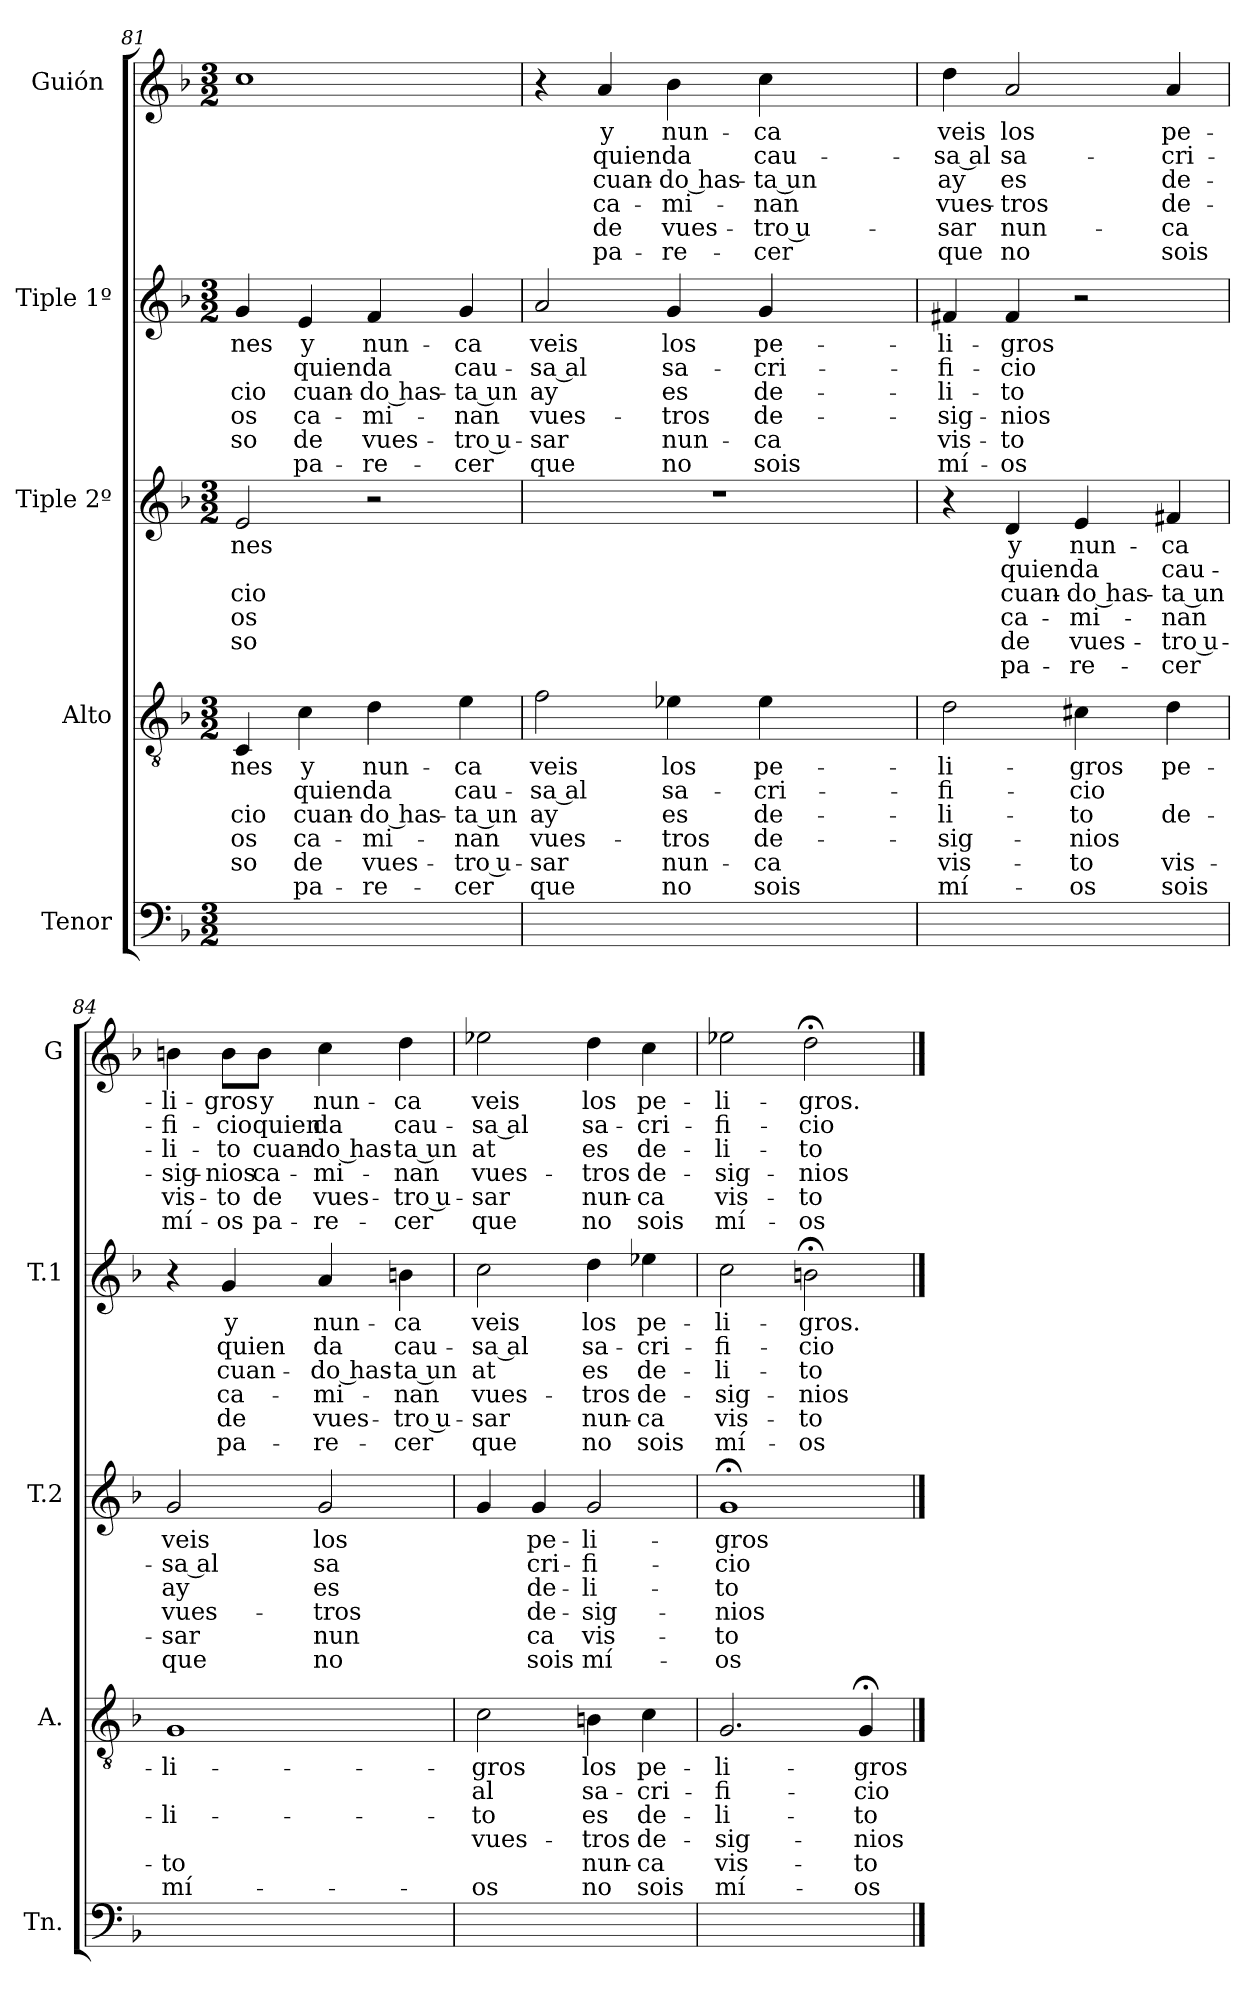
**kern	**kern	**text	**text	**text	**text	**text	**text	**kern	**text	**text	**text	**text	**text	**text	**kern	**text	**text	**text	**text	**text	**text	**kern	**text	**text	**text	**text	**text	**text
*part5	*part4	*part4	*part4	*part4	*part4	*part4	*part4	*part3	*part3	*part3	*part3	*part3	*part3	*part3	*part2	*part2	*part2	*part2	*part2	*part2	*part2	*part1	*part1	*part1	*part1	*part1	*part1	*part1
*staff5	*staff4	*staff4	*staff4	*staff4	*staff4	*staff4	*staff4	*staff3	*staff3	*staff3	*staff3	*staff3	*staff3	*staff3	*staff2	*staff2	*staff2	*staff2	*staff2	*staff2	*staff2	*staff1	*staff1	*staff1	*staff1	*staff1	*staff1	*staff1
*I"Tenor	*I"Alto	*	*	*	*	*	*	*I"Tiple 2º	*	*	*	*	*	*	*I"Tiple 1º	*	*	*	*	*	*	*I"Guión 	*	*	*	*	*	*
*I'Tn.	*I'A.	*	*	*	*	*	*	*I'T.2	*	*	*	*	*	*	*I'T.1	*	*	*	*	*	*	*I'G	*	*	*	*	*	*
*clefF4	*clefGv2	*	*	*	*	*	*	*clefG2	*	*	*	*	*	*	*clefG2	*	*	*	*	*	*	*clefG2	*	*	*	*	*	*
*k[b-]	*k[b-]	*	*	*	*	*	*	*k[b-]	*	*	*	*	*	*	*k[b-]	*	*	*	*	*	*	*k[b-]	*	*	*	*	*	*
*M3/2	*M3/2	*	*	*	*	*	*	*M3/2	*	*	*	*	*	*	*M3/2	*	*	*	*	*	*	*M3/2	*	*	*	*	*	*
=81	=81	=81	=81	=81	=81	=81	=81	=81	=81	=81	=81	=81	=81	=81	=81	=81	=81	=81	=81	=81	=81	=81	=81	=81	=81	=81	=81	=81
1ryy	4C	-nes	.	-cio	-os	-so	.	2e	-nes	.	-cio	-os	-so	.	4g	-nes	.	-cio	-os	-so	.	1cc	.	.	.	.	.	.
.	4c	y	quien	cuan-	ca-	de	pa-	.	.	.	.	.	.	.	4e	y	quien	cuan-	ca-	de	pa-	.	.	.	.	.	.	.
.	4d	nun-	da	do has-	-mi-	vues-	-re-	2r	.	.	.	.	.	.	4f	nun-	da	do has-	-mi-	vues-	-re-	.	.	.	.	.	.	.
.	4e	-ca	cau-	-ta un	-nan	tro u-	-cer	.	.	.	.	.	.	.	4g	-ca	cau-	-ta un	-nan	tro u-	-cer	.	.	.	.	.	.	.
=82	=82	=82	=82	=82	=82	=82	=82	=82	=82	=82	=82	=82	=82	=82	=82	=82	=82	=82	=82	=82	=82	=82	=82	=82	=82	=82	=82	=82
1.ryy	2f	veis	-sa al	ay	vues-	-sar	que	1.r	.	.	.	.	.	.	2a	veis	-sa al	ay	vues-	-sar	que	4r	.	.	.	.	.	.
.	.	.	.	.	.	.	.	.	.	.	.	.	.	.	.	.	.	.	.	.	.	4a	y	quien	cuan-	ca-	de	pa-
.	4e-X	los	sa-	es	-tros	nun-	no	.	.	.	.	.	.	.	4g	los	sa-	es	-tros	nun-	no	4b-	nun-	da	do has-	-mi-	vues-	-re-
.	4e-	pe-	-cri-	de-	de-	-ca	sois	.	.	.	.	.	.	.	4g	pe-	-cri-	de-	de-	-ca	sois	4cc	-ca	cau-	-ta un	-nan	tro u-	-cer
.	2ryy	.	.	.	.	.	.	.	.	.	.	.	.	.	2ryy	.	.	.	.	.	.	2ryy	.	.	.	.	.	.
=83	=83	=83	=83	=83	=83	=83	=83	=83	=83	=83	=83	=83	=83	=83	=83	=83	=83	=83	=83	=83	=83	=83	=83	=83	=83	=83	=83	=83
1ryy	2d	-li-	-fi-	-li-	-sig-	vis-	mí-	4r	.	.	.	.	.	.	4f#X	-li-	-fi-	-li-	-sig-	vis-	mí-	4dd	veis	-sa al	ay	vues-	-sar	que
.	.	.	.	.	.	.	.	4d	y	quien	cuan-	ca-	de	pa-	4f#	-gros	-cio	-to	-nios	-to	-os	2a	los	sa-	es	-tros	nun-	no
.	4c#X	-gros	-cio	-to	-nios	-to	-os	4e	nun-	da	do has-	-mi-	vues-	-re-	2r	.	.	.	.	.	.	.	.	.	.	.	.	.
.	4d	pe-	.	de-	.	-vis-	sois	4f#X	-ca	cau-	-ta un	-nan	tro u-	-cer	.	.	.	.	.	.	.	4a	pe-	-cri-	de-	de-	-ca	sois
=84	=84	=84	=84	=84	=84	=84	=84	=84	=84	=84	=84	=84	=84	=84	=84	=84	=84	=84	=84	=84	=84	=84	=84	=84	=84	=84	=84	=84
1ryy	1G	-li-	.	-li-	.	-to	mí-	2g	veis	-sa al	ay	vues-	-sar	que	4r	.	.	.	.	.	.	4bn	-li-	-fi-	-li-	-sig-	vis-	mí-
.	.	.	.	.	.	.	.	.	.	.	.	.	.	.	4g	y	quien	cuan-	ca-	de	pa-	8b\L	-gros	-cio	-to	-nios	-to	-os
.	.	.	.	.	.	.	.	.	.	.	.	.	.	.	.	.	.	.	.	.	.	8b\J	y	quien	cuan-	ca-	de	pa-
.	.	.	.	.	.	.	.	2g	los	sa	es	-tros	nun	no	4a	nun-	da	do has-	-mi-	vues-	-re-	4cc	nun-	da	do has-	-mi-	vues-	-re-
.	.	.	.	.	.	.	.	.	.	.	.	.	.	.	4bn	-ca	cau-	-ta un	-nan	tro u-	-cer	4dd	-ca	cau-	-ta un	-nan	tro u-	-cer
=85	=85	=85	=85	=85	=85	=85	=85	=85	=85	=85	=85	=85	=85	=85	=85	=85	=85	=85	=85	=85	=85	=85	=85	=85	=85	=85	=85	=85
1ryy	2c	-gros	al	-to	vues-	.	-os	4g	.	.	.	.	.	.	2cc	veis	-sa al	at	vues-	-sar	que	2ee-X	veis	-sa al	at	vues-	-sar	que
.	.	.	.	.	.	.	.	4g	pe-	-cri-	de-	de-	-ca	sois	.	.	.	.	.	.	.	.	.	.	.	.	.	.
.	4Bn	los	sa-	es	-tros	nun-	no	2g	-li-	-fi-	-li-	-sig-	vis-	mí-	4dd	los	sa-	es	-tros	nun-	no	4dd	los	sa-	es	-tros	nun-	no
.	4c	pe-	-cri-	de-	de-	-ca	sois	.	.	.	.	.	.	.	4ee-X	pe-	-cri-	de-	de-	-ca	sois	4cc	pe-	-cri-	de-	de-	-ca	sois
=86	=86	=86	=86	=86	=86	=86	=86	=86	=86	=86	=86	=86	=86	=86	=86	=86	=86	=86	=86	=86	=86	=86	=86	=86	=86	=86	=86	=86
1ryy	2.G	-li-	-fi-	-li-	-sig-	vis-	mí-	1g;<	-gros	-cio	-to	-nios	-to	-os	2cc	-li-	-fi-	-li-	-sig-	vis-	mí-	2ee-X	-li-	-fi-	-li-	-sig-	vis-	mí-
.	.	.	.	.	.	.	.	.	.	.	.	.	.	.	2bn;<	-gros.	-cio	-to	-nios	-to	-os	2dd;<	-gros.	-cio	-to	-nios	-to	-os
.	4G;<	-gros	-cio	-to	-nios	-to	-os	.	.	.	.	.	.	.	.	.	.	.	.	.	.	.	.	.	.	.	.	.
==	==	==	==	==	==	==	==	==	==	==	==	==	==	==	==	==	==	==	==	==	==	==	==	==	==	==	==	==
*-	*-	*-	*-	*-	*-	*-	*-	*-	*-	*-	*-	*-	*-	*-	*-	*-	*-	*-	*-	*-	*-	*-	*-	*-	*-	*-	*-	*-
